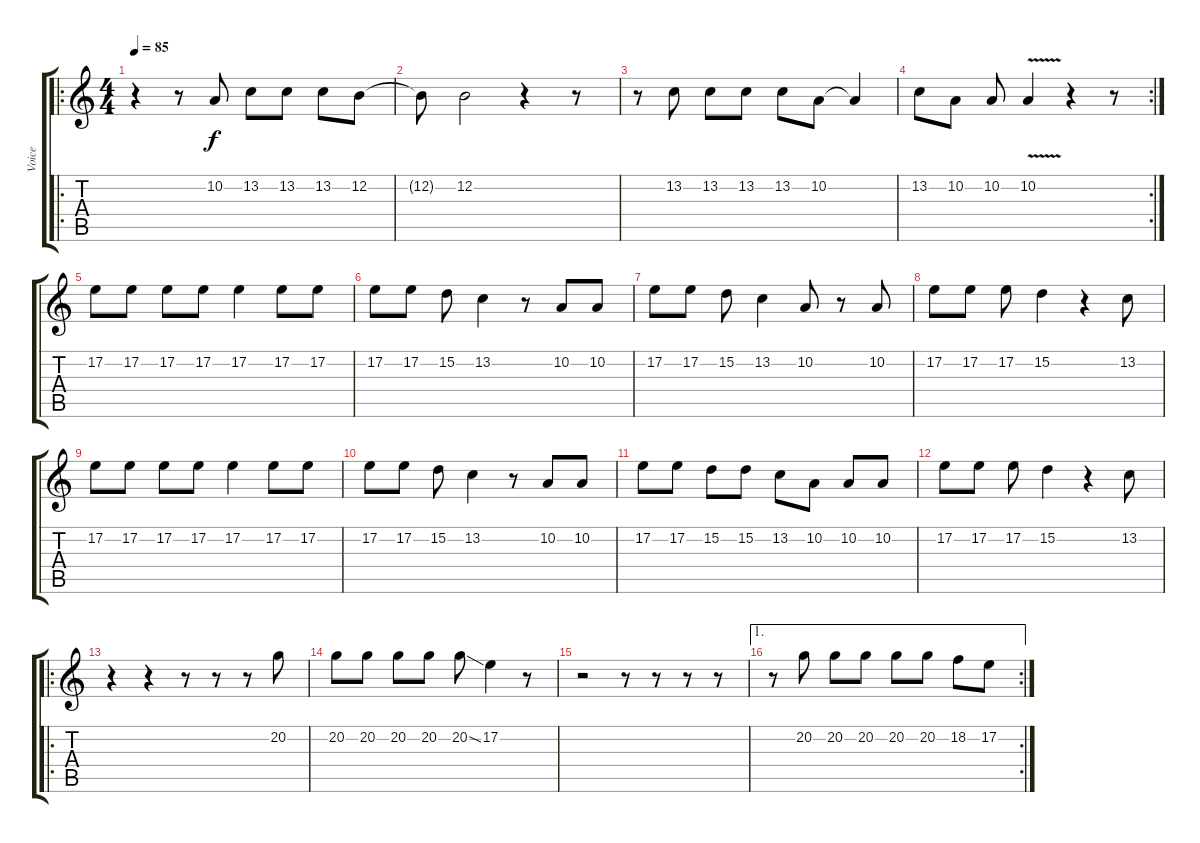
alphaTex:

\track ("Voice" "Voice") {instrument violin}
\staff {score tabs}
\tuning (E4 B3 G3 D3 A2 E2) {hide}
\ro
\ts (4 4)
\tempo 85
\clef g2
\ks c
r.4{dy f} r.8 10.2.8 13.2.8 13.2.8 13.2.8 12.2.8 |
12.2{t}.8 12.2.2 r.4 r.8 |
r.8 13.2.8 13.2.8 13.2.8 13.2.8 10.2.8 10.2{t}.4 |
\rc 2
13.2.8 10.2.8 10.2.8 10.2{v}.4 r.4 r.8 |
17.2.8 17.2.8 17.2.8 17.2.8 17.2.4 17.2.8 17.2.8 |
17.2.8 17.2.8 15.2.8 13.2.4 r.8 10.2.8 10.2.8 |
17.2.8 17.2.8 15.2.8 13.2.4 10.2.8 r.8 10.2.8 |
17.2.8 17.2.8 17.2.8 15.2.4 r.4 13.2.8 |
17.2.8 17.2.8 17.2.8 17.2.8 17.2.4 17.2.8 17.2.8 |
17.2.8 17.2.8 15.2.8 13.2.4 r.8 10.2.8 10.2.8 |
17.2.8 17.2.8 15.2.8 15.2.8 13.2.8 10.2.8 10.2.8 10.2.8 |
17.2.8 17.2.8 17.2.8 15.2.4 r.4 13.2.8 |
\ro
r.4 r.4 r.8 r.8 r.8 20.2.8 |
20.2.8 20.2.8 20.2.8 20.2.8 20.2{ss}.8 17.2.4 r.8 |
r.2 r.8 r.8 r.8 r.8 |
\ae 1
\rc 2
r.8 20.2.8 20.2.8 20.2.8 20.2.8 20.2.8 18.2.8 17.2.8
